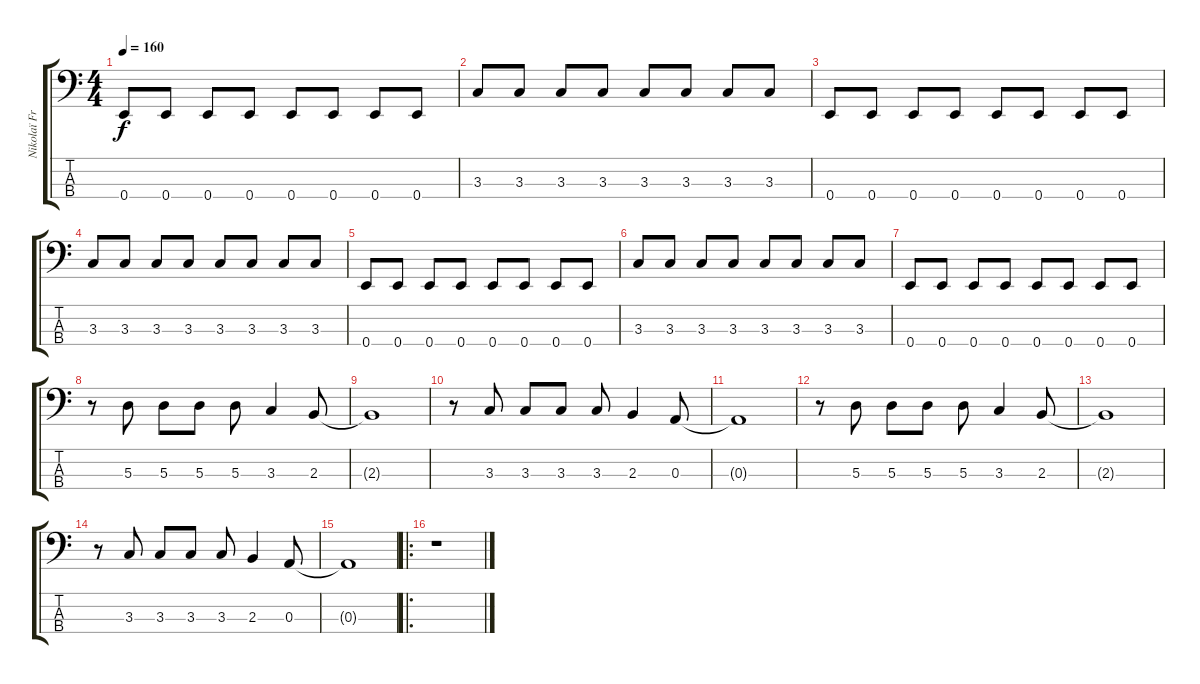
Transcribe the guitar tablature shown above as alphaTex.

\track ("Nikolaï Fraiture" "Nikolaï Fr") {instrument electricbassfinger}
\staff {score tabs}
\tuning (G2 D2 A1 E1) {hide}
\ts (4 4)
\tempo 160
\clef f4
\ks c
0.4.8{dy f} 0.4.8 0.4.8 0.4.8 0.4.8 0.4.8 0.4.8 0.4.8 |
3.3.8 3.3.8 3.3.8 3.3.8 3.3.8 3.3.8 3.3.8 3.3.8 |
0.4.8 0.4.8 0.4.8 0.4.8 0.4.8 0.4.8 0.4.8 0.4.8 |
3.3.8 3.3.8 3.3.8 3.3.8 3.3.8 3.3.8 3.3.8 3.3.8 |
0.4.8 0.4.8 0.4.8 0.4.8 0.4.8 0.4.8 0.4.8 0.4.8 |
3.3.8 3.3.8 3.3.8 3.3.8 3.3.8 3.3.8 3.3.8 3.3.8 |
0.4.8 0.4.8 0.4.8 0.4.8 0.4.8 0.4.8 0.4.8 0.4.8 |
r.8 5.3.8 5.3.8 5.3.8 5.3.8 3.3.4 2.3.8 |
2.3{t}.1 |
r.8 3.3.8 3.3.8 3.3.8 3.3.8 2.3.4 0.3.8 |
0.3{t}.1 |
r.8 5.3.8 5.3.8 5.3.8 5.3.8 3.3.4 2.3.8 |
2.3{t}.1 |
r.8 3.3.8 3.3.8 3.3.8 3.3.8 2.3.4 0.3.8 |
0.3{t}.1 |
\ro
r.1
